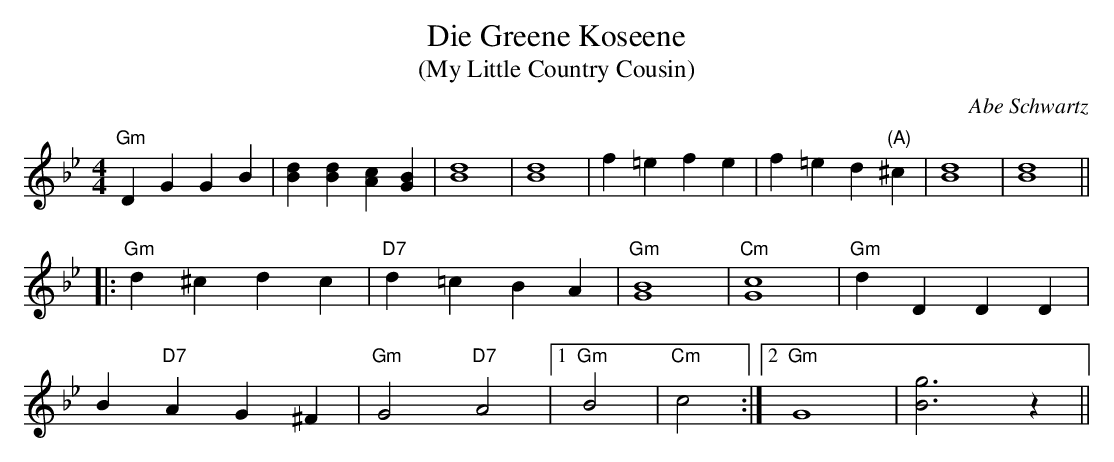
X:1
T:Die Greene Koseene
T:(My Little Country Cousin)
C:Abe Schwartz
M:4/4
L:1/4
K:Gm
"Gm"DGGB | [Bd][Bd][Ac][GB] | [B4d4] | [B4d4] |\
 f=efe | f=ed "(A)"^c | [B4d4] | [B4d4] ||
|: "Gm"d^cdc | "D7"d=cBA | "Gm"[G4B4] | "Cm"[G4c4] | "Gm"dDDD |
 B "D7"AG^F | "Gm"G2 "D7"A2 |1 "Gm"B2 | "Cm"c2 :|2 "Gm"G4 | [B3g3] z ||
